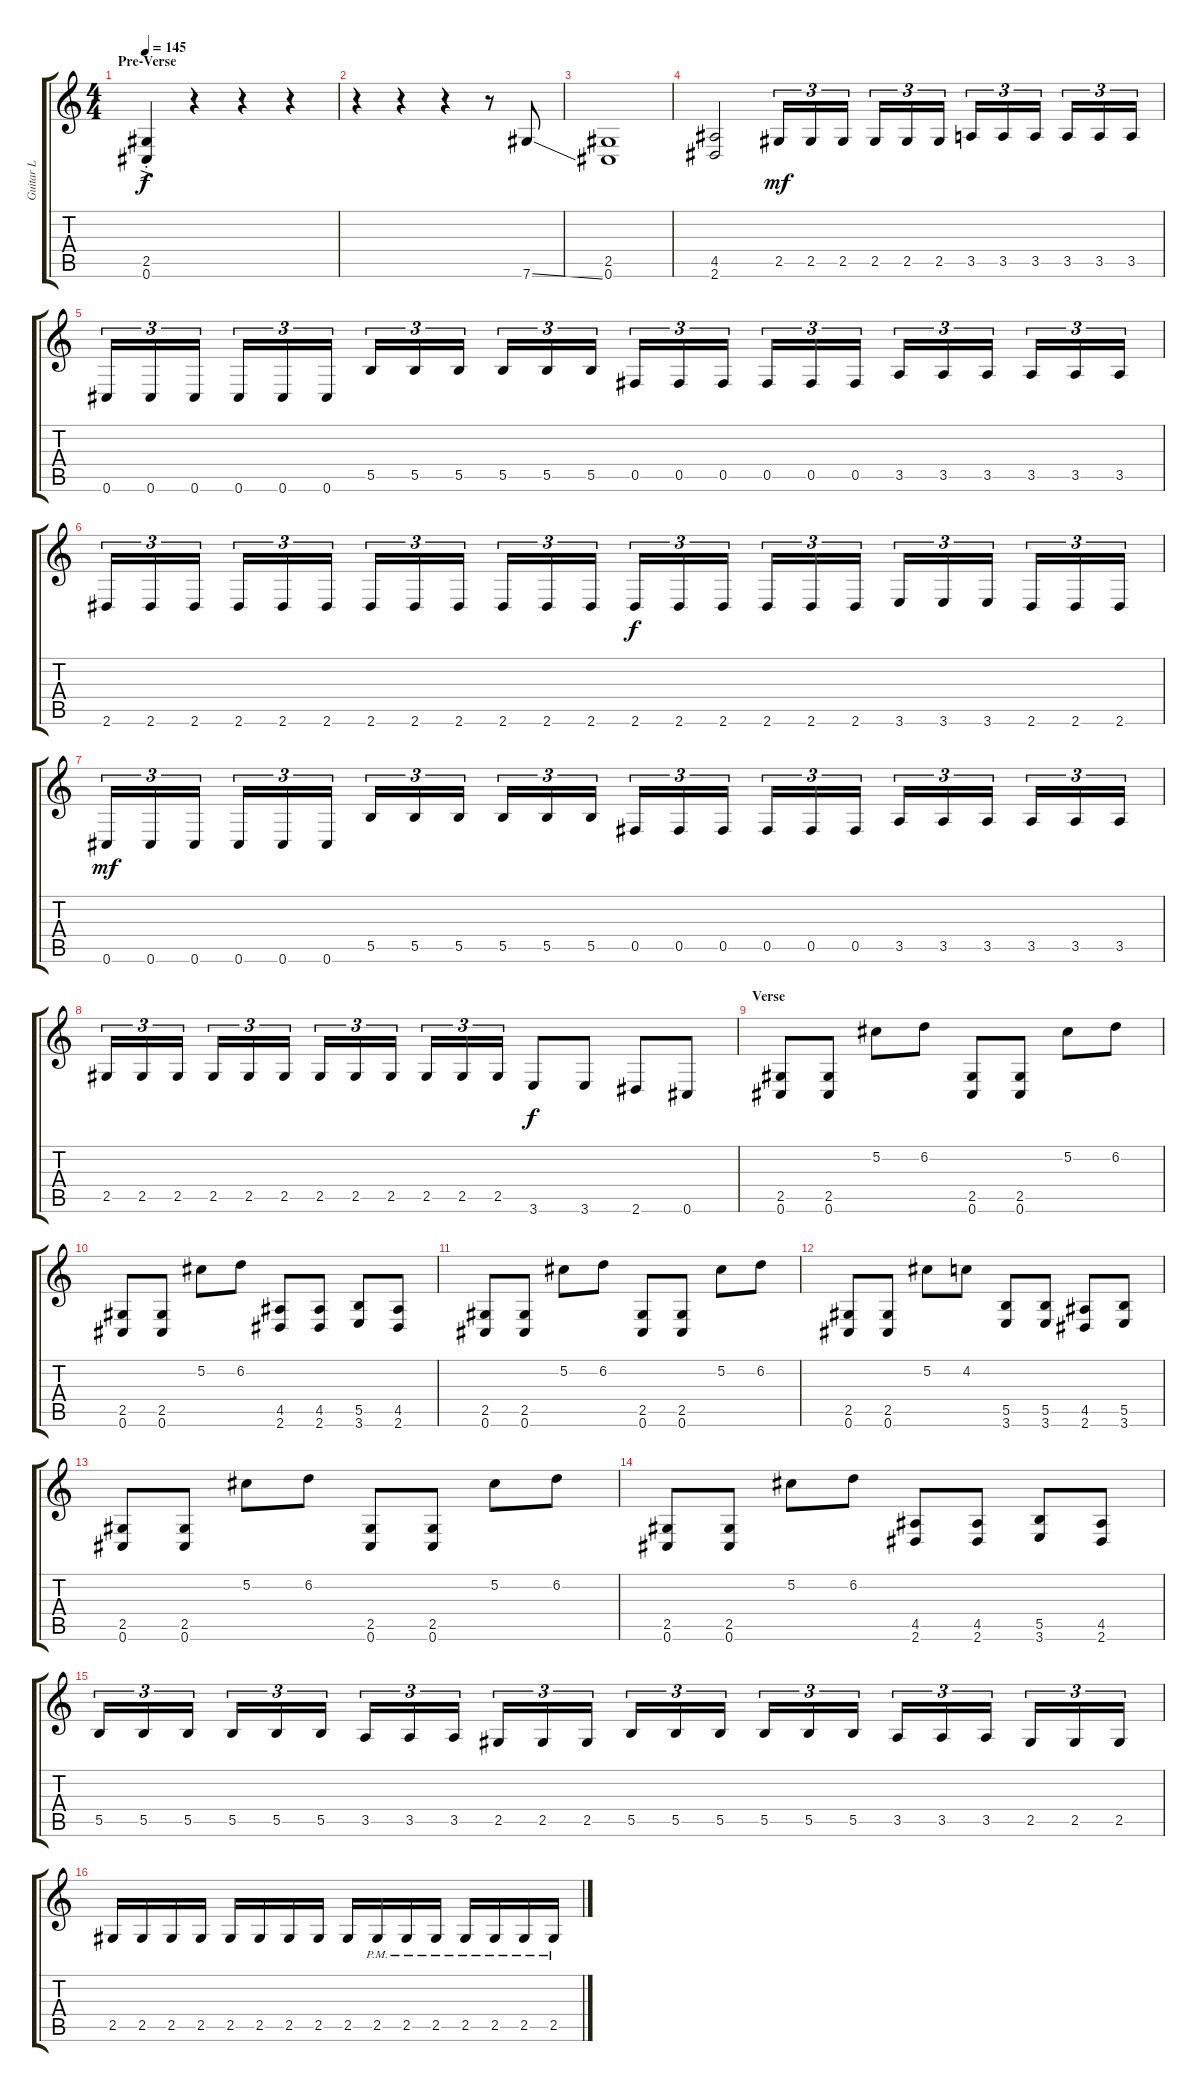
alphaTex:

\track ("Guitar L" "Guitar L") {instrument distortionguitar}
\staff {score tabs}
\tuning (Db4 Ab3 E3 B2 Gb2 Db2) {hide}
\ts (4 4)
\section ("" "Pre-Verse")
\tempo 145
\clef g2
\ks c
(2.5{ac st} 0.6{ac st}).4{dy f} r.4 r.4 r.4 |
r.4 r.4 r.4 r.8 7.6{ss}.8 |
(2.5 0.6).1 |
(4.5 2.6).2 2.5.16{tu (3 2) dy mf} 2.5.16{tu (3 2)} 2.5.16{tu (3 2)} 2.5.16{tu (3 2)} 2.5.16{tu (3 2)} 2.5.16{tu (3 2)} 3.5.16{tu (3 2)} 3.5.16{tu (3 2)} 3.5.16{tu (3 2)} 3.5.16{tu (3 2)} 3.5.16{tu (3 2)} 3.5.16{tu (3 2)} |
0.6.16{tu (3 2)} 0.6.16{tu (3 2)} 0.6.16{tu (3 2)} 0.6.16{tu (3 2)} 0.6.16{tu (3 2)} 0.6.16{tu (3 2)} 5.5.16{tu (3 2)} 5.5.16{tu (3 2)} 5.5.16{tu (3 2)} 5.5.16{tu (3 2)} 5.5.16{tu (3 2)} 5.5.16{tu (3 2)} 0.5.16{tu (3 2)} 0.5.16{tu (3 2)} 0.5.16{tu (3 2)} 0.5.16{tu (3 2)} 0.5.16{tu (3 2)} 0.5.16{tu (3 2)} 3.5.16{tu (3 2)} 3.5.16{tu (3 2)} 3.5.16{tu (3 2)} 3.5.16{tu (3 2)} 3.5.16{tu (3 2)} 3.5.16{tu (3 2)} |
2.6.16{tu (3 2)} 2.6.16{tu (3 2)} 2.6.16{tu (3 2)} 2.6.16{tu (3 2)} 2.6.16{tu (3 2)} 2.6.16{tu (3 2)} 2.6.16{tu (3 2)} 2.6.16{tu (3 2)} 2.6.16{tu (3 2)} 2.6.16{tu (3 2)} 2.6.16{tu (3 2)} 2.6.16{tu (3 2)} 2.6.16{tu (3 2) dy f} 2.6.16{tu (3 2)} 2.6.16{tu (3 2)} 2.6.16{tu (3 2)} 2.6.16{tu (3 2)} 2.6.16{tu (3 2)} 3.6.16{tu (3 2)} 3.6.16{tu (3 2)} 3.6.16{tu (3 2)} 2.6.16{tu (3 2)} 2.6.16{tu (3 2)} 2.6.16{tu (3 2)} |
0.6.16{tu (3 2) dy mf} 0.6.16{tu (3 2)} 0.6.16{tu (3 2)} 0.6.16{tu (3 2)} 0.6.16{tu (3 2)} 0.6.16{tu (3 2)} 5.5.16{tu (3 2)} 5.5.16{tu (3 2)} 5.5.16{tu (3 2)} 5.5.16{tu (3 2)} 5.5.16{tu (3 2)} 5.5.16{tu (3 2)} 0.5.16{tu (3 2)} 0.5.16{tu (3 2)} 0.5.16{tu (3 2)} 0.5.16{tu (3 2)} 0.5.16{tu (3 2)} 0.5.16{tu (3 2)} 3.5.16{tu (3 2)} 3.5.16{tu (3 2)} 3.5.16{tu (3 2)} 3.5.16{tu (3 2)} 3.5.16{tu (3 2)} 3.5.16{tu (3 2)} |
2.5.16{tu (3 2)} 2.5.16{tu (3 2)} 2.5.16{tu (3 2)} 2.5.16{tu (3 2)} 2.5.16{tu (3 2)} 2.5.16{tu (3 2)} 2.5.16{tu (3 2)} 2.5.16{tu (3 2)} 2.5.16{tu (3 2)} 2.5.16{tu (3 2)} 2.5.16{tu (3 2)} 2.5.16{tu (3 2)} 3.6.8{dy f} 3.6.8 2.6.8 0.6.8 |
\section ("" "Verse")
(2.5 0.6).8 (2.5 0.6).8 5.2.8 6.2.8 (2.5 0.6).8 (2.5 0.6).8 5.2.8 6.2.8 |
(2.5 0.6).8 (2.5 0.6).8 5.2.8 6.2.8 (4.5 2.6).8 (4.5 2.6).8 (5.5 3.6).8 (4.5 2.6).8 |
(2.5 0.6).8 (2.5 0.6).8 5.2.8 6.2.8 (2.5 0.6).8 (2.5 0.6).8 5.2.8 6.2.8 |
(2.5 0.6).8 (2.5 0.6).8 5.2.8 4.2.8 (5.5 3.6).8 (5.5 3.6).8 (4.5 2.6).8 (5.5 3.6).8 |
(2.5 0.6).8 (2.5 0.6).8 5.2.8 6.2.8 (2.5 0.6).8 (2.5 0.6).8 5.2.8 6.2.8 |
(2.5 0.6).8 (2.5 0.6).8 5.2.8 6.2.8 (4.5 2.6).8 (4.5 2.6).8 (5.5 3.6).8 (4.5 2.6).8 |
5.5.16{tu (3 2)} 5.5.16{tu (3 2)} 5.5.16{tu (3 2)} 5.5.16{tu (3 2)} 5.5.16{tu (3 2)} 5.5.16{tu (3 2)} 3.5.16{tu (3 2)} 3.5.16{tu (3 2)} 3.5.16{tu (3 2)} 2.5.16{tu (3 2)} 2.5.16{tu (3 2)} 2.5.16{tu (3 2)} 5.5.16{tu (3 2)} 5.5.16{tu (3 2)} 5.5.16{tu (3 2)} 5.5.16{tu (3 2)} 5.5.16{tu (3 2)} 5.5.16{tu (3 2)} 3.5.16{tu (3 2)} 3.5.16{tu (3 2)} 3.5.16{tu (3 2)} 2.5.16{tu (3 2)} 2.5.16{tu (3 2)} 2.5.16{tu (3 2)} |
2.5.16 2.5.16 2.5.16 2.5.16 2.5.16 2.5.16 2.5.16 2.5.16 2.5.16 2.5{pm}.16 2.5{pm}.16 2.5{pm}.16 2.5{pm}.16 2.5{pm}.16 2.5{pm}.16 2.5{pm}.16
